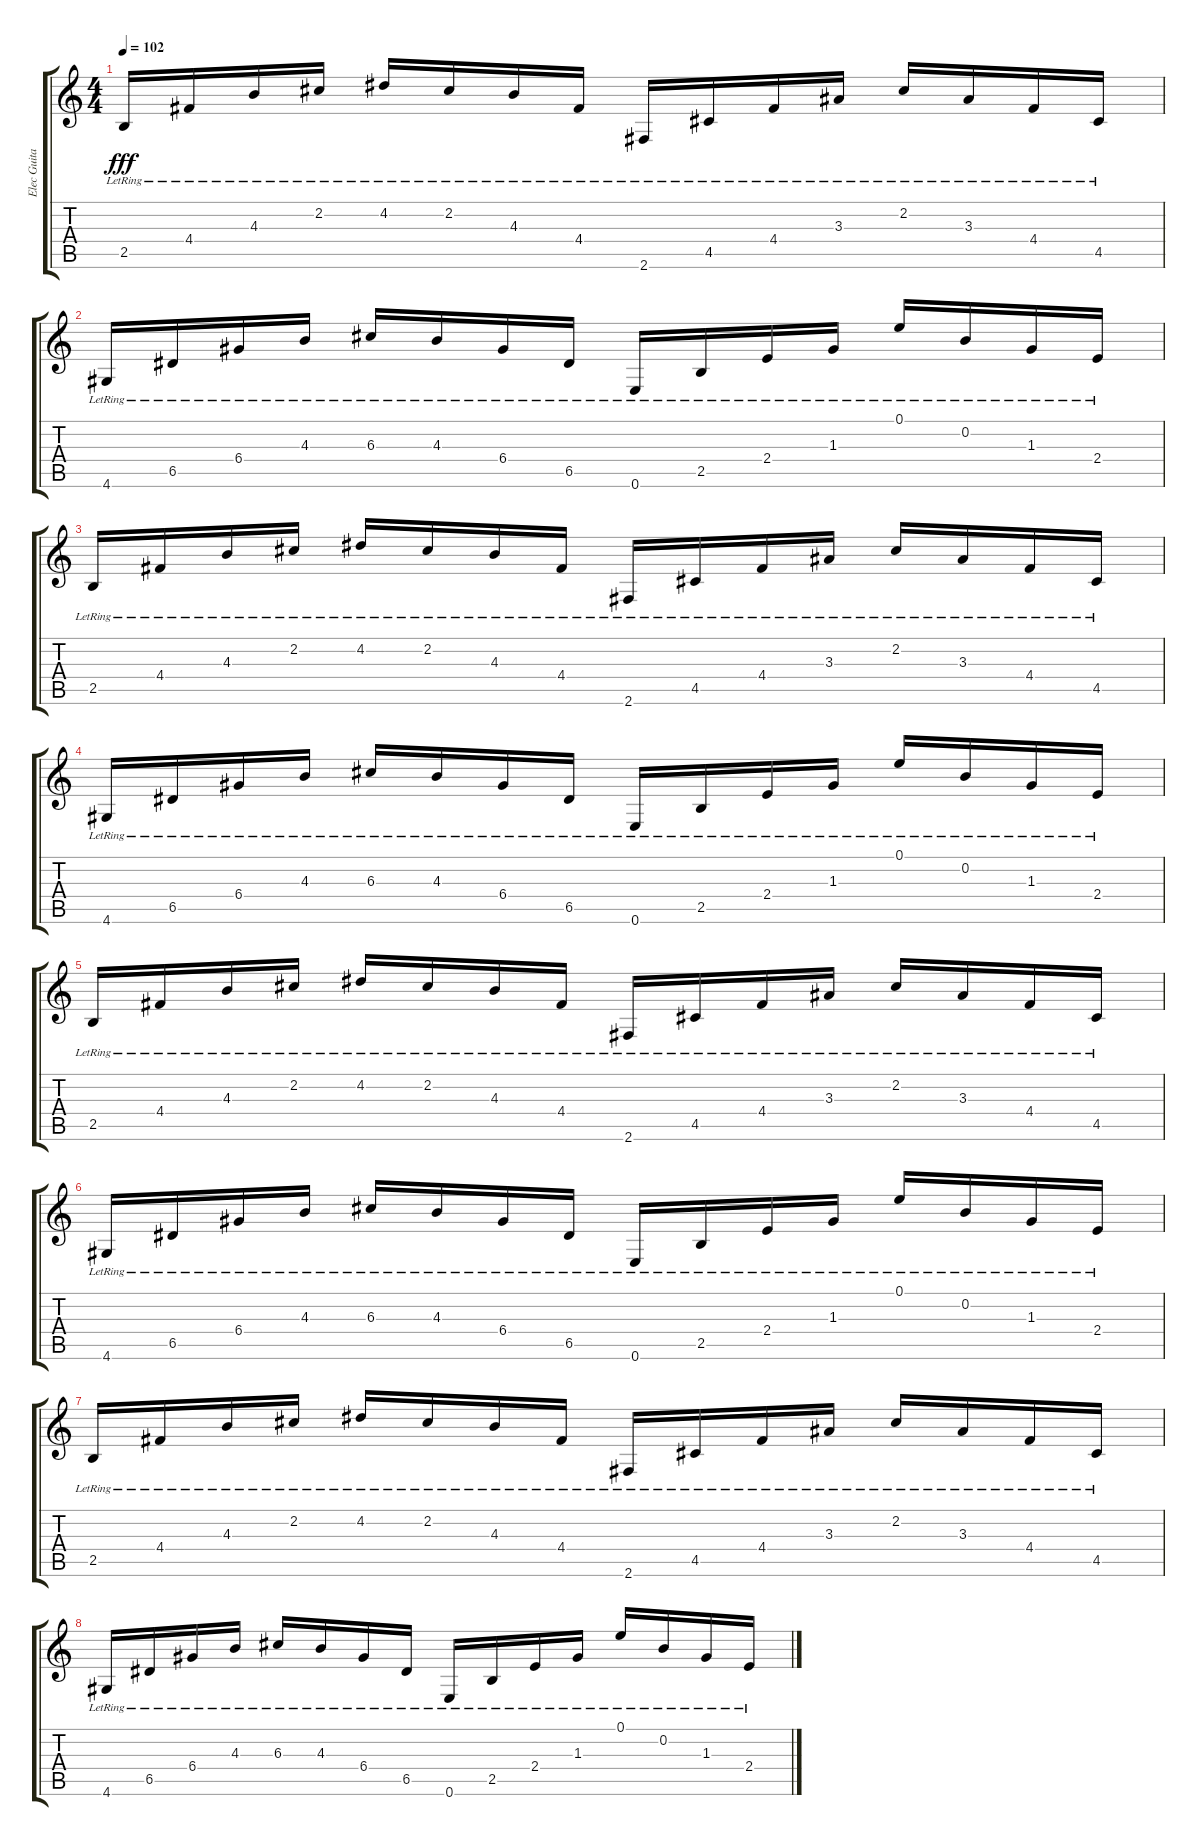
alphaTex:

\track ("Elec Guitar" "Elec Guita") {instrument electricguitarclean}
\staff {score tabs}
\tuning (E4 B3 G3 D3 A2 E2) {hide}
\ts (4 4)
\tempo 102
\clef g2
\ks c
2.5{lr}.16{dy fff} 4.4{lr}.16 4.3{lr}.16 2.2{lr}.16 4.2{lr}.16 2.2{lr}.16 4.3{lr}.16 4.4{lr}.16 2.6{lr}.16 4.5{lr}.16 4.4{lr}.16 3.3{lr}.16 2.2{lr}.16 3.3{lr}.16 4.4{lr}.16 4.5{lr}.16 |
4.6{lr}.16 6.5{lr}.16 6.4{lr}.16 4.3{lr}.16 6.3{lr}.16 4.3{lr}.16 6.4{lr}.16 6.5{lr}.16 0.6{lr}.16 2.5{lr}.16 2.4{lr}.16 1.3{lr}.16 0.1{lr}.16 0.2{lr}.16 1.3{lr}.16 2.4{lr}.16 |
2.5{lr}.16 4.4{lr}.16 4.3{lr}.16 2.2{lr}.16 4.2{lr}.16 2.2{lr}.16 4.3{lr}.16 4.4{lr}.16 2.6{lr}.16 4.5{lr}.16 4.4{lr}.16 3.3{lr}.16 2.2{lr}.16 3.3{lr}.16 4.4{lr}.16 4.5{lr}.16 |
4.6{lr}.16 6.5{lr}.16 6.4{lr}.16 4.3{lr}.16 6.3{lr}.16 4.3{lr}.16 6.4{lr}.16 6.5{lr}.16 0.6{lr}.16 2.5{lr}.16 2.4{lr}.16 1.3{lr}.16 0.1{lr}.16 0.2{lr}.16 1.3{lr}.16 2.4{lr}.16 |
2.5{lr}.16 4.4{lr}.16 4.3{lr}.16 2.2{lr}.16 4.2{lr}.16 2.2{lr}.16 4.3{lr}.16 4.4{lr}.16 2.6{lr}.16 4.5{lr}.16 4.4{lr}.16 3.3{lr}.16 2.2{lr}.16 3.3{lr}.16 4.4{lr}.16 4.5{lr}.16 |
4.6{lr}.16 6.5{lr}.16 6.4{lr}.16 4.3{lr}.16 6.3{lr}.16 4.3{lr}.16 6.4{lr}.16 6.5{lr}.16 0.6{lr}.16 2.5{lr}.16 2.4{lr}.16 1.3{lr}.16 0.1{lr}.16 0.2{lr}.16 1.3{lr}.16 2.4{lr}.16 |
2.5{lr}.16 4.4{lr}.16 4.3{lr}.16 2.2{lr}.16 4.2{lr}.16 2.2{lr}.16 4.3{lr}.16 4.4{lr}.16 2.6{lr}.16 4.5{lr}.16 4.4{lr}.16 3.3{lr}.16 2.2{lr}.16 3.3{lr}.16 4.4{lr}.16 4.5{lr}.16 |
4.6{lr}.16 6.5{lr}.16 6.4{lr}.16 4.3{lr}.16 6.3{lr}.16 4.3{lr}.16 6.4{lr}.16 6.5{lr}.16 0.6{lr}.16 2.5{lr}.16 2.4{lr}.16 1.3{lr}.16 0.1{lr}.16 0.2{lr}.16 1.3{lr}.16 2.4{lr}.16
